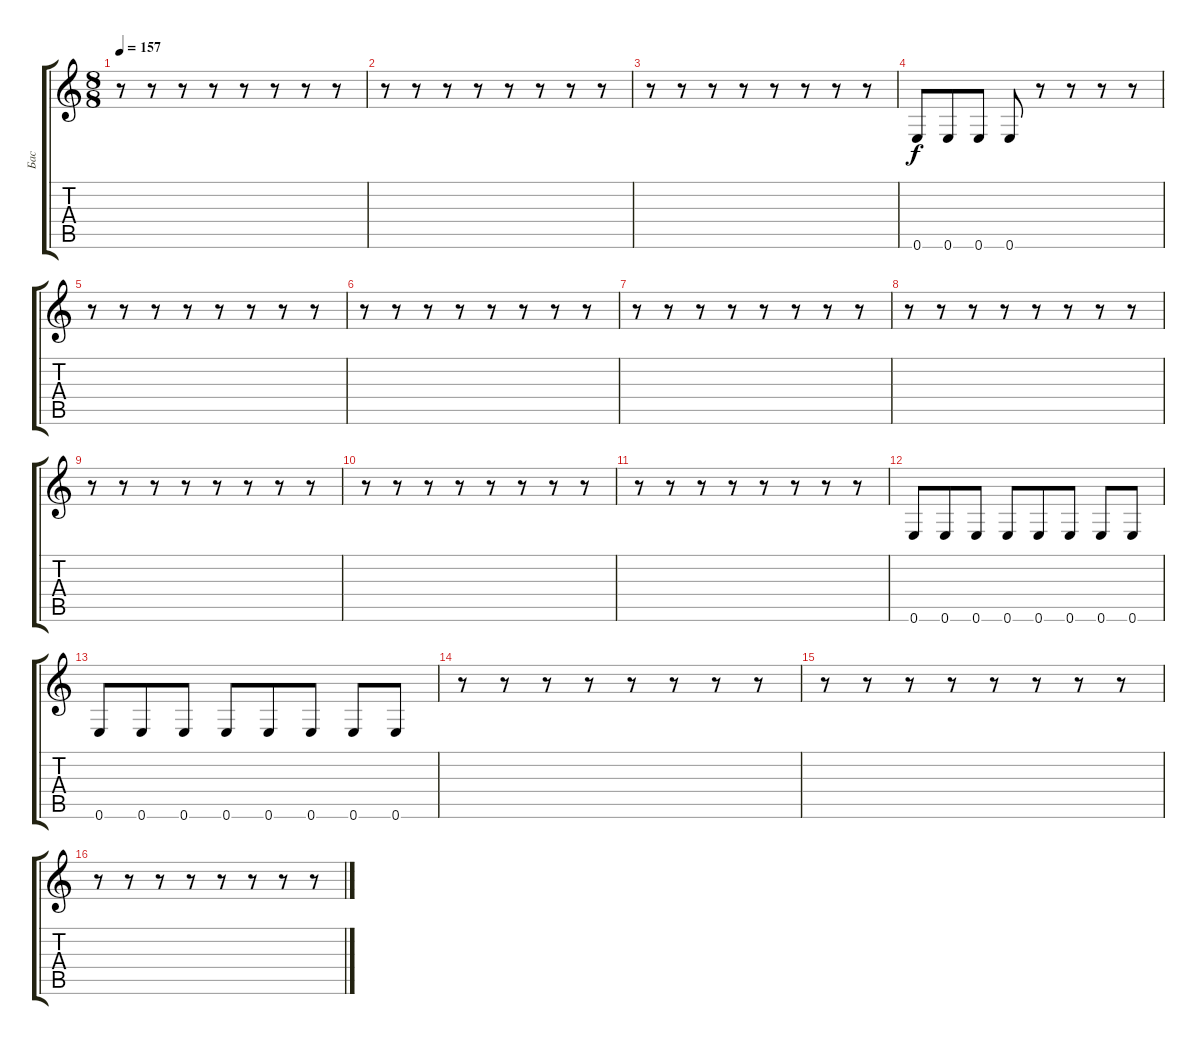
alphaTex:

\track ("Бас" "Бас") {instrument fretlessbass}
\staff {score tabs}
\tuning (E4 B3 G3 D3 A2 E2) {hide}
\ts (8 8)
\tempo 157
\clef g2
\ks c
r.8{dy f} r.8 r.8 r.8 r.8 r.8 r.8 r.8 |
r.8 r.8 r.8 r.8 r.8 r.8 r.8 r.8 |
r.8 r.8 r.8 r.8 r.8 r.8 r.8 r.8 |
0.6.8 0.6.8 0.6.8 0.6.8 r.8 r.8 r.8 r.8 |
r.8 r.8 r.8 r.8 r.8 r.8 r.8 r.8 |
r.8 r.8 r.8 r.8 r.8 r.8 r.8 r.8 |
r.8 r.8 r.8 r.8 r.8 r.8 r.8 r.8 |
r.8 r.8 r.8 r.8 r.8 r.8 r.8 r.8 |
r.8 r.8 r.8 r.8 r.8 r.8 r.8 r.8 |
r.8 r.8 r.8 r.8 r.8 r.8 r.8 r.8 |
r.8 r.8 r.8 r.8 r.8 r.8 r.8 r.8 |
0.6.8 0.6.8 0.6.8 0.6.8 0.6.8 0.6.8 0.6.8 0.6.8 |
0.6.8 0.6.8 0.6.8 0.6.8 0.6.8 0.6.8 0.6.8 0.6.8 |
r.8 r.8 r.8 r.8 r.8 r.8 r.8 r.8 |
r.8 r.8 r.8 r.8 r.8 r.8 r.8 r.8 |
r.8 r.8 r.8 r.8 r.8 r.8 r.8 r.8
